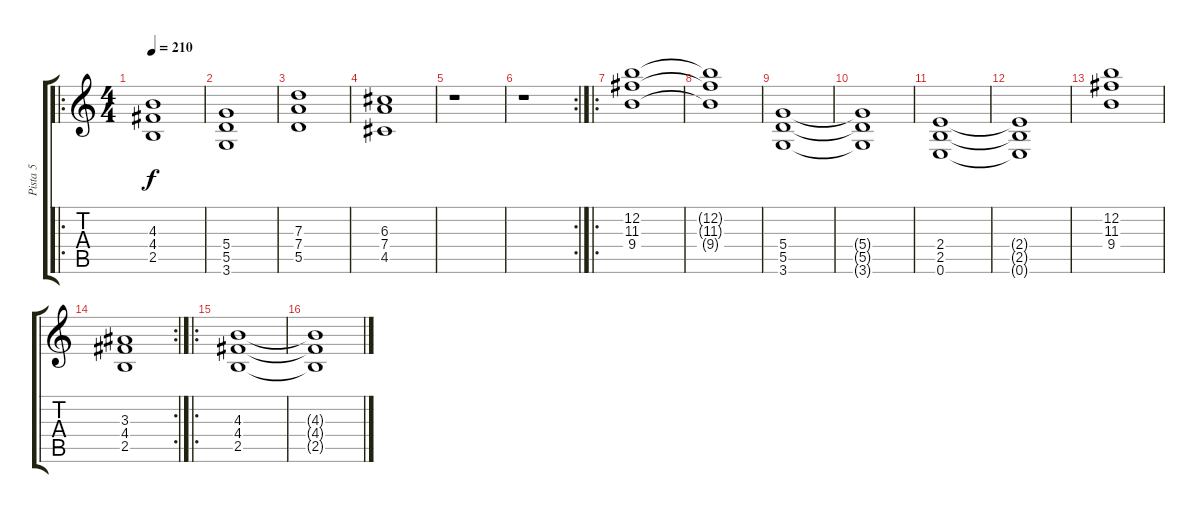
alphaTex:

\track ("Pista 5" "Pista 5") {instrument distortionguitar}
\staff {score tabs}
\tuning (E4 B3 G3 D3 A2 E2) {hide}
\ro
\ts (4 4)
\tempo 210
\clef g2
\ks c
(4.3 4.4 2.5).1{dy f} |
(5.4 5.5 3.6).1 |
(7.3 7.4 5.5).1 |
(6.3 7.4 4.5).1 |
r.1 |
\rc 2
r.1 |
\ro
(12.2 11.3 9.4).1 |
(12.2{t} 11.3{t} 9.4{t}).1 |
(5.4 5.5 3.6).1 |
(5.4{t} 5.5{t} 3.6{t}).1 |
(2.4 2.5 0.6).1 |
(2.4{t} 2.5{t} 0.6{t}).1 |
(12.2 11.3 9.4).1 |
\rc 2
(3.3 4.4 2.5).1 |
\ro
(4.3 4.4 2.5).1 |
(4.3{t} 4.4{t} 2.5{t}).1
